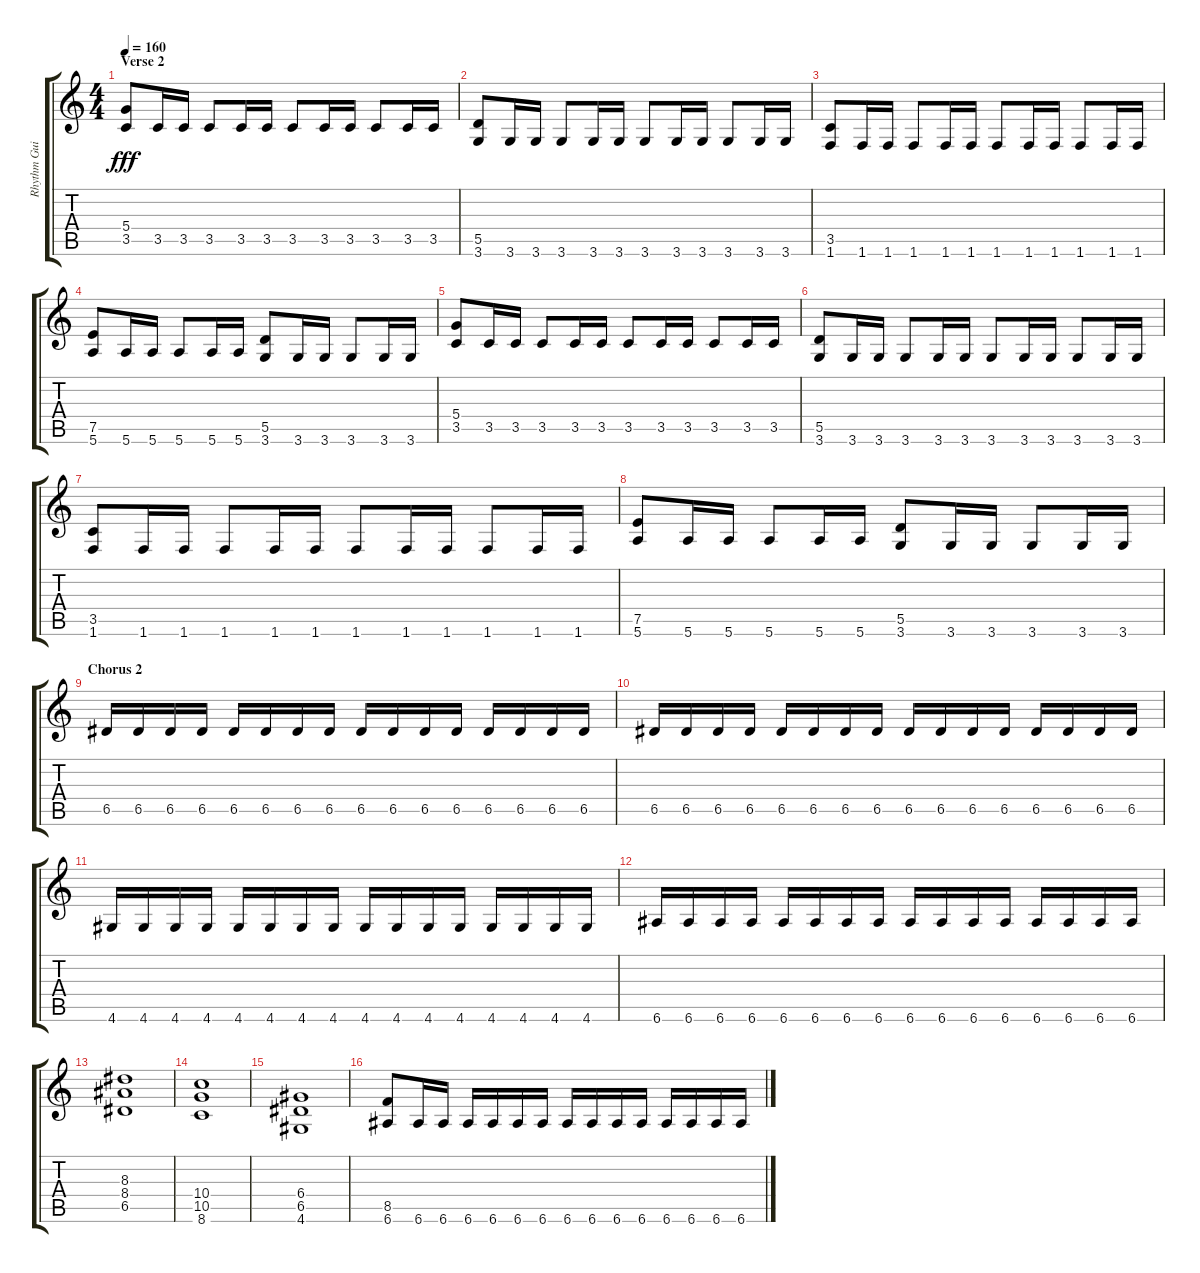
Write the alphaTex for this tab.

\track ("Rhythm Guitar" "Rhythm Gui") {instrument overdrivenguitar}
\staff {score tabs}
\tuning (E4 B3 G3 D3 A2 E2) {hide}
\ts (4 4)
\section ("" "Verse 2")
\tempo 160
\clef g2
\ks c
(5.4 3.5).8{dy fff} 3.5.16 3.5.16 3.5.8 3.5.16 3.5.16 3.5.8 3.5.16 3.5.16 3.5.8 3.5.16 3.5.16 |
(5.5 3.6).8 3.6.16 3.6.16 3.6.8 3.6.16 3.6.16 3.6.8 3.6.16 3.6.16 3.6.8 3.6.16 3.6.16 |
(3.5 1.6).8 1.6.16 1.6.16 1.6.8 1.6.16 1.6.16 1.6.8 1.6.16 1.6.16 1.6.8 1.6.16 1.6.16 |
(7.5 5.6).8 5.6.16 5.6.16 5.6.8 5.6.16 5.6.16 (5.5 3.6).8 3.6.16 3.6.16 3.6.8 3.6.16 3.6.16 |
(5.4 3.5).8 3.5.16 3.5.16 3.5.8 3.5.16 3.5.16 3.5.8 3.5.16 3.5.16 3.5.8 3.5.16 3.5.16 |
(5.5 3.6).8 3.6.16 3.6.16 3.6.8 3.6.16 3.6.16 3.6.8 3.6.16 3.6.16 3.6.8 3.6.16 3.6.16 |
(3.5 1.6).8 1.6.16 1.6.16 1.6.8 1.6.16 1.6.16 1.6.8 1.6.16 1.6.16 1.6.8 1.6.16 1.6.16 |
(7.5 5.6).8 5.6.16 5.6.16 5.6.8 5.6.16 5.6.16 (5.5 3.6).8 3.6.16 3.6.16 3.6.8 3.6.16 3.6.16 |
\section ("" "Chorus 2")
6.5.16 6.5.16 6.5.16 6.5.16 6.5.16 6.5.16 6.5.16 6.5.16 6.5.16 6.5.16 6.5.16 6.5.16 6.5.16 6.5.16 6.5.16 6.5.16 |
6.5.16 6.5.16 6.5.16 6.5.16 6.5.16 6.5.16 6.5.16 6.5.16 6.5.16 6.5.16 6.5.16 6.5.16 6.5.16 6.5.16 6.5.16 6.5.16 |
4.6.16 4.6.16 4.6.16 4.6.16 4.6.16 4.6.16 4.6.16 4.6.16 4.6.16 4.6.16 4.6.16 4.6.16 4.6.16 4.6.16 4.6.16 4.6.16 |
6.6.16 6.6.16 6.6.16 6.6.16 6.6.16 6.6.16 6.6.16 6.6.16 6.6.16 6.6.16 6.6.16 6.6.16 6.6.16 6.6.16 6.6.16 6.6.16 |
(8.3 8.4 6.5).1 |
(10.4 10.5 8.6).1 |
(6.4 6.5 4.6).1 |
(8.5 6.6).8 6.6.16 6.6.16 6.6.16 6.6.16 6.6.16 6.6.16 6.6.16 6.6.16 6.6.16 6.6.16 6.6.16 6.6.16 6.6.16 6.6.16
